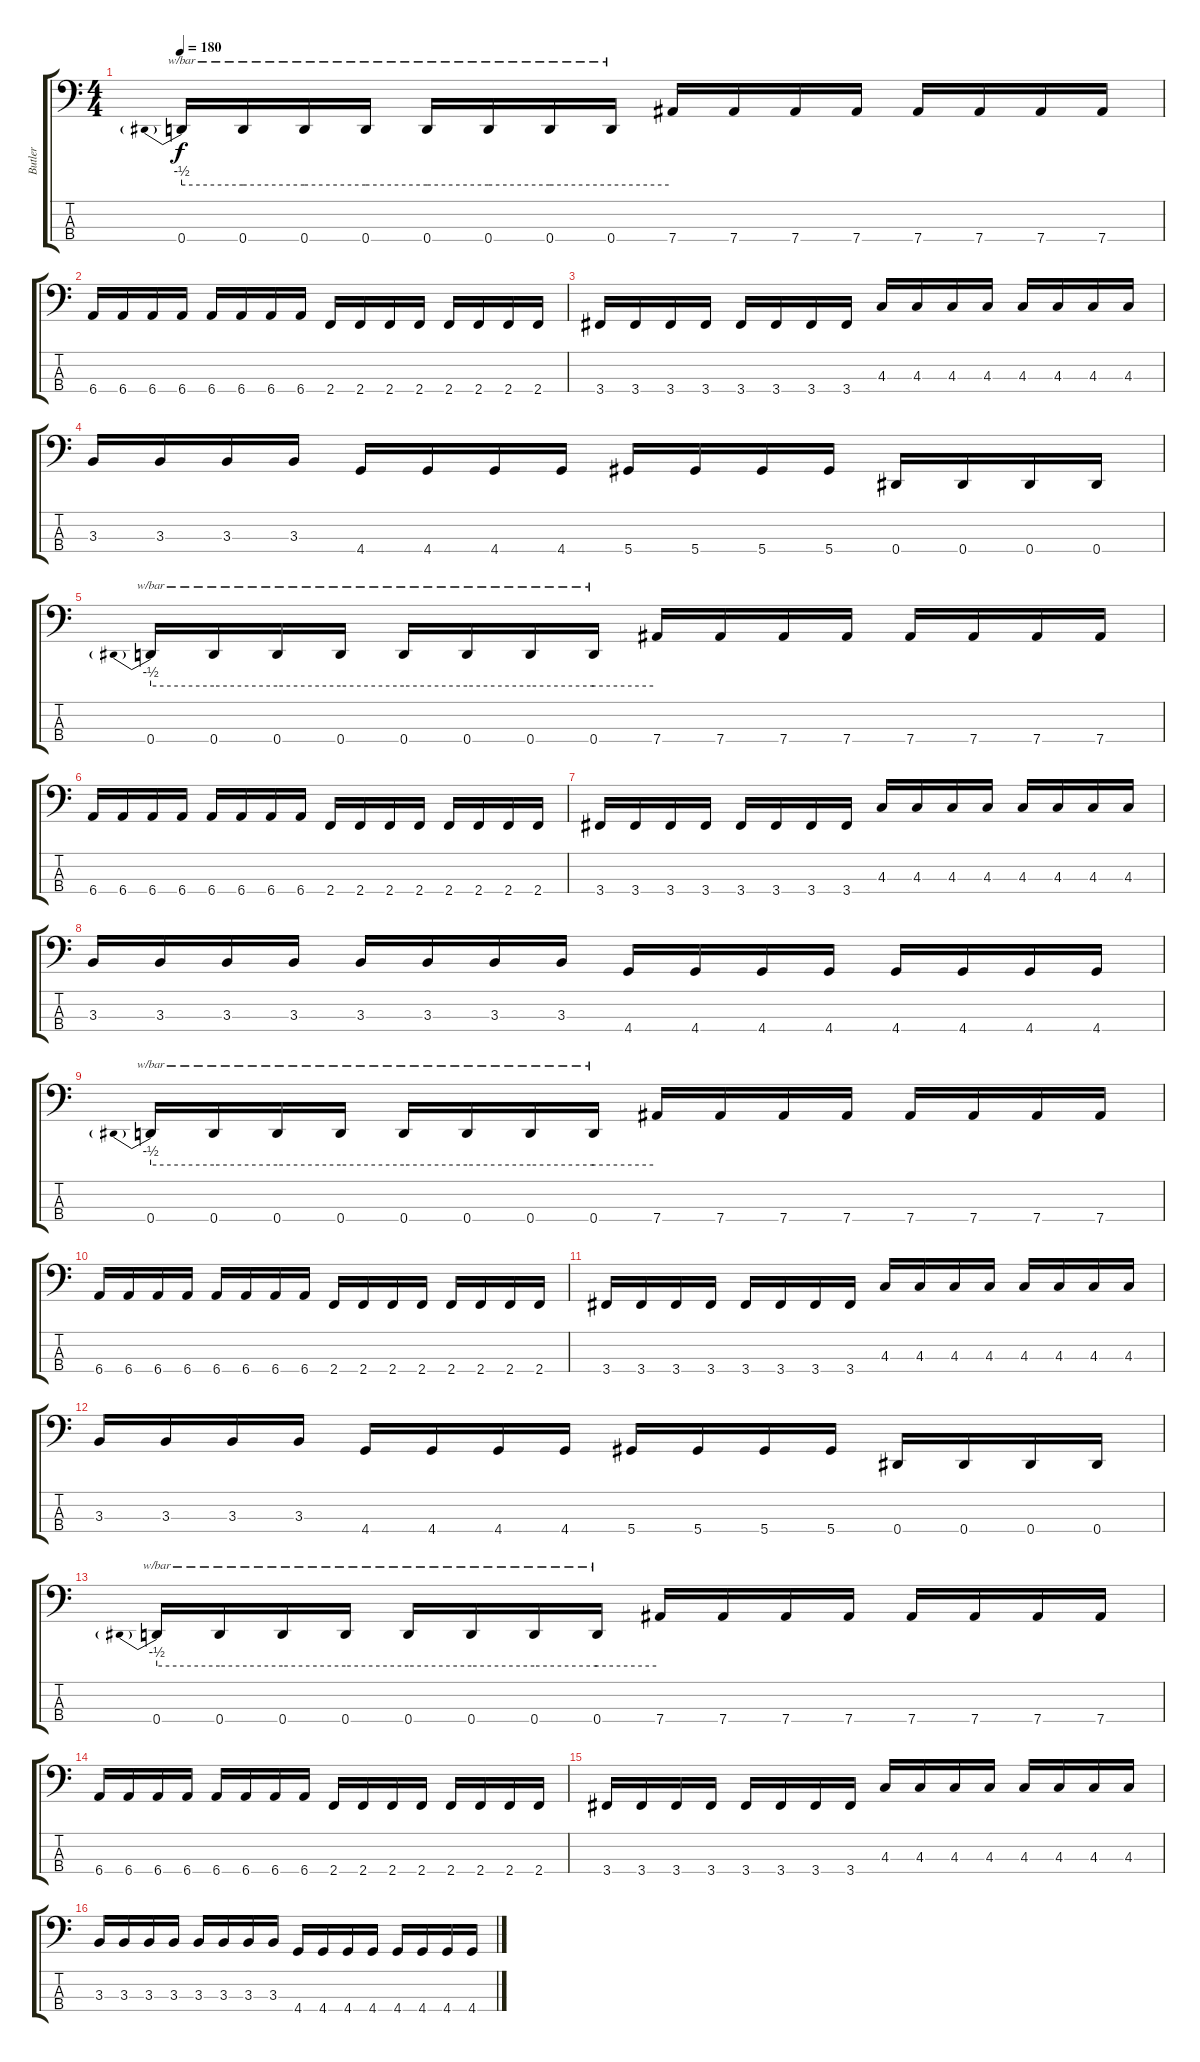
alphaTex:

\track ("Butler" "Butler") {instrument acousticbass}
\staff {score tabs}
\tuning (Gb2 Db2 Ab1 Eb1) {hide}
\ts (4 4)
\tempo 180
\clef f4
\ks c
0.4.16{tbe (predive default 0 -2 60 -2) dy f} 0.4.16{tbe (hold default 0 -2 60 -2)} 0.4.16{tbe (hold default 0 -2 60 -2)} 0.4.16{tbe (hold default 0 -2 60 -2)} 0.4.16{tbe (hold default 0 -2 60 -2)} 0.4.16{tbe (hold default 0 -2 60 -2)} 0.4.16{tbe (hold default 0 -2 60 -2)} 0.4.16{tbe (hold default 0 -2 60 -2)} 7.4.16 7.4.16 7.4.16 7.4.16 7.4.16 7.4.16 7.4.16 7.4.16 |
6.4.16 6.4.16 6.4.16 6.4.16 6.4.16 6.4.16 6.4.16 6.4.16 2.4.16 2.4.16 2.4.16 2.4.16 2.4.16 2.4.16 2.4.16 2.4.16 |
3.4.16 3.4.16 3.4.16 3.4.16 3.4.16 3.4.16 3.4.16 3.4.16 4.3.16 4.3.16 4.3.16 4.3.16 4.3.16 4.3.16 4.3.16 4.3.16 |
3.3.16 3.3.16 3.3.16 3.3.16 4.4.16 4.4.16 4.4.16 4.4.16 5.4.16 5.4.16 5.4.16 5.4.16 0.4.16 0.4.16 0.4.16 0.4.16 |
0.4.16{tbe (predive default 0 -2 60 -2)} 0.4.16{tbe (hold default 0 -2 60 -2)} 0.4.16{tbe (hold default 0 -2 60 -2)} 0.4.16{tbe (hold default 0 -2 60 -2)} 0.4.16{tbe (hold default 0 -2 60 -2)} 0.4.16{tbe (hold default 0 -2 60 -2)} 0.4.16{tbe (hold default 0 -2 60 -2)} 0.4.16{tbe (hold default 0 -2 60 -2)} 7.4.16 7.4.16 7.4.16 7.4.16 7.4.16 7.4.16 7.4.16 7.4.16 |
6.4.16 6.4.16 6.4.16 6.4.16 6.4.16 6.4.16 6.4.16 6.4.16 2.4.16 2.4.16 2.4.16 2.4.16 2.4.16 2.4.16 2.4.16 2.4.16 |
3.4.16 3.4.16 3.4.16 3.4.16 3.4.16 3.4.16 3.4.16 3.4.16 4.3.16 4.3.16 4.3.16 4.3.16 4.3.16 4.3.16 4.3.16 4.3.16 |
3.3.16 3.3.16 3.3.16 3.3.16 3.3.16 3.3.16 3.3.16 3.3.16 4.4.16 4.4.16 4.4.16 4.4.16 4.4.16 4.4.16 4.4.16 4.4.16 |
0.4.16{tbe (predive default 0 -2 60 -2)} 0.4.16{tbe (hold default 0 -2 60 -2)} 0.4.16{tbe (hold default 0 -2 60 -2)} 0.4.16{tbe (hold default 0 -2 60 -2)} 0.4.16{tbe (hold default 0 -2 60 -2)} 0.4.16{tbe (hold default 0 -2 60 -2)} 0.4.16{tbe (hold default 0 -2 60 -2)} 0.4.16{tbe (hold default 0 -2 60 -2)} 7.4.16 7.4.16 7.4.16 7.4.16 7.4.16 7.4.16 7.4.16 7.4.16 |
6.4.16 6.4.16 6.4.16 6.4.16 6.4.16 6.4.16 6.4.16 6.4.16 2.4.16 2.4.16 2.4.16 2.4.16 2.4.16 2.4.16 2.4.16 2.4.16 |
3.4.16 3.4.16 3.4.16 3.4.16 3.4.16 3.4.16 3.4.16 3.4.16 4.3.16 4.3.16 4.3.16 4.3.16 4.3.16 4.3.16 4.3.16 4.3.16 |
3.3.16 3.3.16 3.3.16 3.3.16 4.4.16 4.4.16 4.4.16 4.4.16 5.4.16 5.4.16 5.4.16 5.4.16 0.4.16 0.4.16 0.4.16 0.4.16 |
0.4.16{tbe (predive default 0 -2 60 -2)} 0.4.16{tbe (hold default 0 -2 60 -2)} 0.4.16{tbe (hold default 0 -2 60 -2)} 0.4.16{tbe (hold default 0 -2 60 -2)} 0.4.16{tbe (hold default 0 -2 60 -2)} 0.4.16{tbe (hold default 0 -2 60 -2)} 0.4.16{tbe (hold default 0 -2 60 -2)} 0.4.16{tbe (hold default 0 -2 60 -2)} 7.4.16 7.4.16 7.4.16 7.4.16 7.4.16 7.4.16 7.4.16 7.4.16 |
6.4.16 6.4.16 6.4.16 6.4.16 6.4.16 6.4.16 6.4.16 6.4.16 2.4.16 2.4.16 2.4.16 2.4.16 2.4.16 2.4.16 2.4.16 2.4.16 |
3.4.16 3.4.16 3.4.16 3.4.16 3.4.16 3.4.16 3.4.16 3.4.16 4.3.16 4.3.16 4.3.16 4.3.16 4.3.16 4.3.16 4.3.16 4.3.16 |
3.3.16 3.3.16 3.3.16 3.3.16 3.3.16 3.3.16 3.3.16 3.3.16 4.4.16 4.4.16 4.4.16 4.4.16 4.4.16 4.4.16 4.4.16 4.4.16
